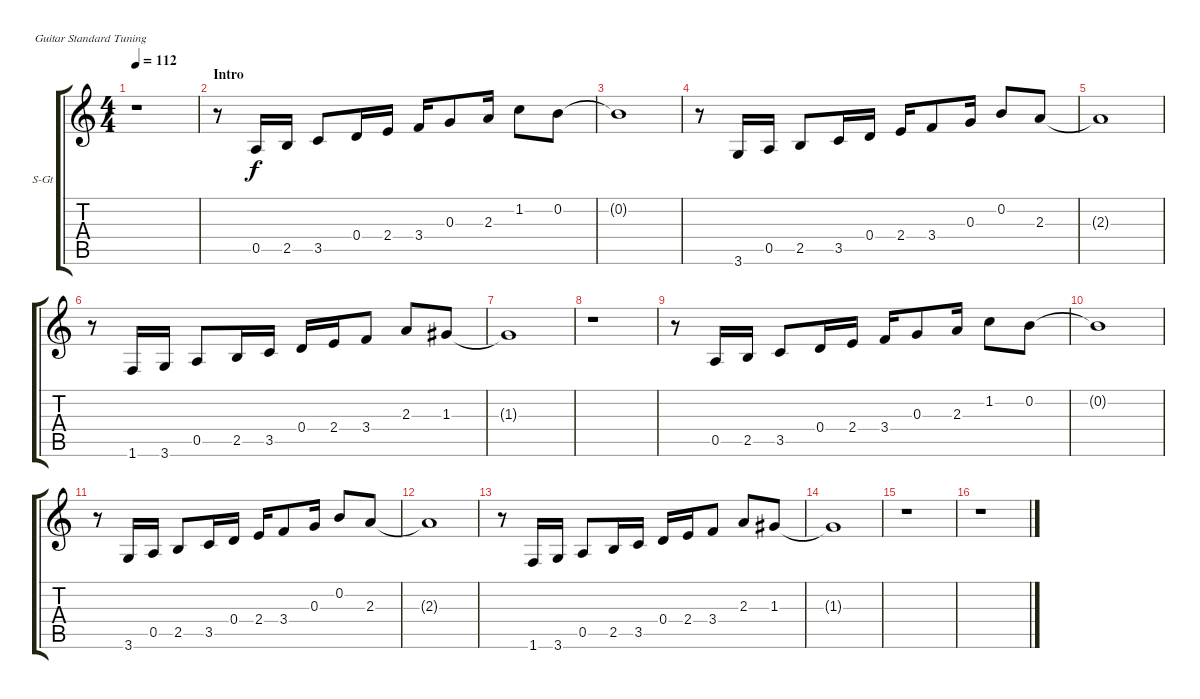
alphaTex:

\bracketExtendMode groupsimilarinstruments
\firstSystemTrackNameOrientation horizontal
\otherSystemsTrackNameOrientation horizontal
\track ("Faramarz - Guitar Solo " "S-Gt") {instrument acousticguitarsteel}
\staff {score tabs}
\tuning (E4 B3 G3 D3 A2 E2)
\ts (4 4)
\tempo 112
\clef g2
\ks c
r.1{dy f} |
\section ("" "Intro")
r.8 0.5.16 2.5.16 3.5.8 0.4.16 2.4.16 3.4.16 0.3.8 2.3.16 1.2.8 0.2.8 |
0.2{t}.1 |
r.8 3.6.16 0.5.16 2.5.8 3.5.16 0.4.16 2.4.16 3.4.8 0.3.16 0.2.8 2.3.8 |
2.3{t}.1 |
r.8 1.6.16 3.6.16 0.5.8 2.5.16 3.5.16 0.4.16 2.4.16 3.4.8 2.3.8 1.3.8 |
1.3{t}.1 |
r.1 |
r.8 0.5.16 2.5.16 3.5.8 0.4.16 2.4.16 3.4.16 0.3.8 2.3.16 1.2.8 0.2.8 |
0.2{t}.1 |
r.8 3.6.16 0.5.16 2.5.8 3.5.16 0.4.16 2.4.16 3.4.8 0.3.16 0.2.8 2.3.8 |
2.3{t}.1 |
r.8 1.6.16 3.6.16 0.5.8 2.5.16 3.5.16 0.4.16 2.4.16 3.4.8 2.3.8 1.3.8 |
1.3{t}.1 |
r.1 |
r.1
